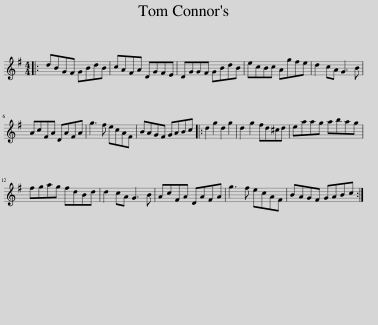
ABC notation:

X:1
L:1/8
M:4/4
I:linebreak $
K:G
V:1 treble
V:1
|: dBGF GBdB | cAFA DGFE | DGGF GBdB | ecBc Agfe | d2 cA G3 B |$ %5
 AcFA DAFA | g3 f ecAF | BAGF GABc |: d2 g2 d2 g2 | d2 g2 fd^cd | %10
 eaag abag |$ fgag fdBd | d2 cA G3 B | AcFA DAFA | g3 f ecAF | %15
 BAGF GABc :| %16
